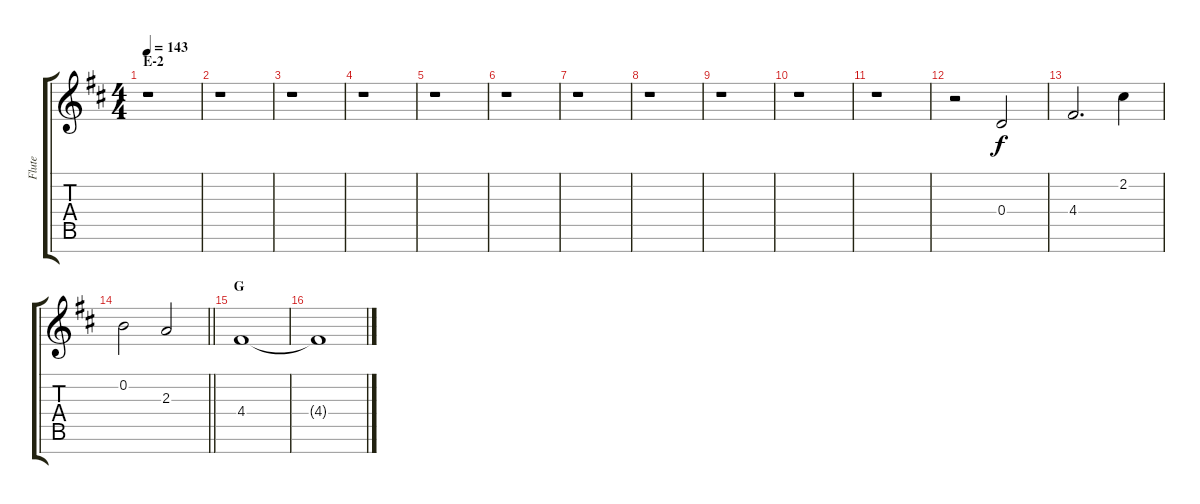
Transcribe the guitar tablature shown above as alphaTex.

\track ("Flute" "Flute") {instrument flute}
\staff {score tabs}
\tuning (E5 B4 G4 D4 A3 E3 B2) {hide}
\ts (4 4)
\section ("" "E-2")
\tempo 143
\clef g2
\ks d
r.1{dy f} |
r.1 |
r.1 |
r.1 |
r.1 |
r.1 |
r.1 |
r.1 |
r.1 |
r.1 |
r.1 |
r.2 0.4.2 |
4.4.2{d} 2.2.4 |
\barLineRight lightlight
0.2.2 2.3.2 |
\section ("" "G")
4.4.1 |
4.4{t}.1
